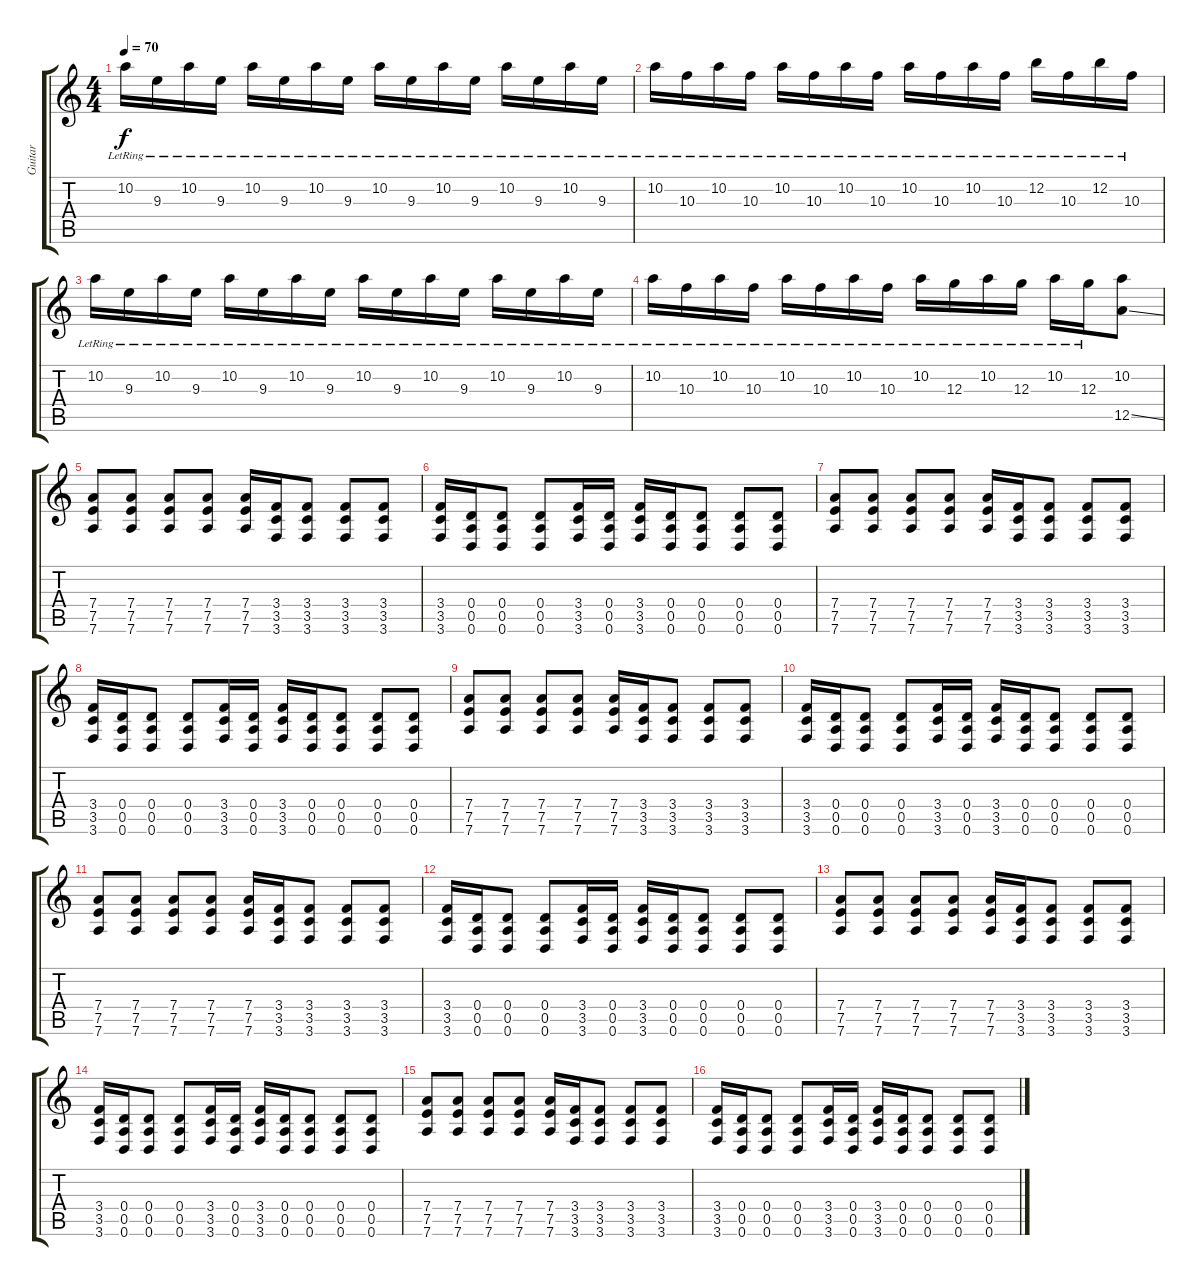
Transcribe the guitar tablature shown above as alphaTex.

\track ("Guitar" "Guitar") {instrument electricguitarclean}
\staff {score tabs}
\tuning (E4 B3 G3 D3 A2 D2) {hide}
\ts (4 4)
\tempo 70
\clef g2
\ks c
10.2{lr}.16{dy f instrument overdrivenguitar} 9.3{lr}.16 10.2{lr}.16 9.3{lr}.16 10.2{lr}.16 9.3{lr}.16 10.2{lr}.16 9.3{lr}.16 10.2{lr}.16 9.3{lr}.16 10.2{lr}.16 9.3{lr}.16 10.2{lr}.16 9.3{lr}.16 10.2{lr}.16 9.3{lr}.16 |
10.2{lr}.16 10.3{lr}.16 10.2{lr}.16 10.3{lr}.16 10.2{lr}.16 10.3{lr}.16 10.2{lr}.16 10.3{lr}.16 10.2{lr}.16 10.3{lr}.16 10.2{lr}.16 10.3{lr}.16 12.2{lr}.16 10.3{lr}.16 12.2{lr}.16 10.3{lr}.16 |
10.2{lr}.16 9.3{lr}.16 10.2{lr}.16 9.3{lr}.16 10.2{lr}.16 9.3{lr}.16 10.2{lr}.16 9.3{lr}.16 10.2{lr}.16 9.3{lr}.16 10.2{lr}.16 9.3{lr}.16 10.2{lr}.16 9.3{lr}.16 10.2{lr}.16 9.3{lr}.16 |
10.2{lr}.16 10.3{lr}.16 10.2{lr}.16 10.3{lr}.16 10.2{lr}.16 10.3{lr}.16 10.2{lr}.16 10.3{lr}.16 10.2{lr}.16 12.3{lr}.16 10.2{lr}.16 12.3{lr}.16 10.2{lr}.16 12.3{lr}.16 (10.2 12.5{ss}).8 |
(7.4 7.5 7.6).8 (7.4 7.5 7.6).8 (7.4 7.5 7.6).8 (7.4 7.5 7.6).8 (7.4 7.5 7.6).16 (3.4 3.5 3.6).16 (3.4 3.5 3.6).8 (3.4 3.5 3.6).8 (3.4 3.5 3.6).8 |
(3.4 3.5 3.6).16 (0.4 0.5 0.6).16 (0.4 0.5 0.6).8 (0.4 0.5 0.6).8 (3.4 3.5 3.6).16 (0.4 0.5 0.6).16 (3.4 3.5 3.6).16 (0.4 0.5 0.6).16 (0.4 0.5 0.6).8 (0.4 0.5 0.6).8 (0.4 0.5 0.6).8 |
(7.4 7.5 7.6).8 (7.4 7.5 7.6).8 (7.4 7.5 7.6).8 (7.4 7.5 7.6).8 (7.4 7.5 7.6).16 (3.4 3.5 3.6).16 (3.4 3.5 3.6).8 (3.4 3.5 3.6).8 (3.4 3.5 3.6).8 |
(3.4 3.5 3.6).16 (0.4 0.5 0.6).16 (0.4 0.5 0.6).8 (0.4 0.5 0.6).8 (3.4 3.5 3.6).16 (0.4 0.5 0.6).16 (3.4 3.5 3.6).16 (0.4 0.5 0.6).16 (0.4 0.5 0.6).8 (0.4 0.5 0.6).8 (0.4 0.5 0.6).8 |
(7.4 7.5 7.6).8 (7.4 7.5 7.6).8 (7.4 7.5 7.6).8 (7.4 7.5 7.6).8 (7.4 7.5 7.6).16 (3.4 3.5 3.6).16 (3.4 3.5 3.6).8 (3.4 3.5 3.6).8 (3.4 3.5 3.6).8 |
(3.4 3.5 3.6).16 (0.4 0.5 0.6).16 (0.4 0.5 0.6).8 (0.4 0.5 0.6).8 (3.4 3.5 3.6).16 (0.4 0.5 0.6).16 (3.4 3.5 3.6).16 (0.4 0.5 0.6).16 (0.4 0.5 0.6).8 (0.4 0.5 0.6).8 (0.4 0.5 0.6).8 |
(7.4 7.5 7.6).8 (7.4 7.5 7.6).8 (7.4 7.5 7.6).8 (7.4 7.5 7.6).8 (7.4 7.5 7.6).16 (3.4 3.5 3.6).16 (3.4 3.5 3.6).8 (3.4 3.5 3.6).8 (3.4 3.5 3.6).8 |
(3.4 3.5 3.6).16 (0.4 0.5 0.6).16 (0.4 0.5 0.6).8 (0.4 0.5 0.6).8 (3.4 3.5 3.6).16 (0.4 0.5 0.6).16 (3.4 3.5 3.6).16 (0.4 0.5 0.6).16 (0.4 0.5 0.6).8 (0.4 0.5 0.6).8 (0.4 0.5 0.6).8 |
(7.4 7.5 7.6).8 (7.4 7.5 7.6).8 (7.4 7.5 7.6).8 (7.4 7.5 7.6).8 (7.4 7.5 7.6).16 (3.4 3.5 3.6).16 (3.4 3.5 3.6).8 (3.4 3.5 3.6).8 (3.4 3.5 3.6).8 |
(3.4 3.5 3.6).16 (0.4 0.5 0.6).16 (0.4 0.5 0.6).8 (0.4 0.5 0.6).8 (3.4 3.5 3.6).16 (0.4 0.5 0.6).16 (3.4 3.5 3.6).16 (0.4 0.5 0.6).16 (0.4 0.5 0.6).8 (0.4 0.5 0.6).8 (0.4 0.5 0.6).8 |
(7.4 7.5 7.6).8 (7.4 7.5 7.6).8 (7.4 7.5 7.6).8 (7.4 7.5 7.6).8 (7.4 7.5 7.6).16 (3.4 3.5 3.6).16 (3.4 3.5 3.6).8 (3.4 3.5 3.6).8 (3.4 3.5 3.6).8 |
(3.4 3.5 3.6).16 (0.4 0.5 0.6).16 (0.4 0.5 0.6).8 (0.4 0.5 0.6).8 (3.4 3.5 3.6).16 (0.4 0.5 0.6).16 (3.4 3.5 3.6).16 (0.4 0.5 0.6).16 (0.4 0.5 0.6).8 (0.4 0.5 0.6).8 (0.4 0.5 0.6).8
